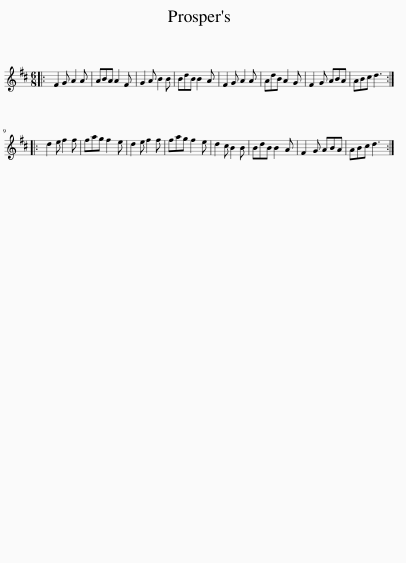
X:1
L:1/8
M:6/8
I:linebreak $
K:D
V:1 treble
V:1
|: F2 G A2 A | ABA A2 F | G2 A B2 B | BdB B2 A | F2 G A2 A | %5
 AdB A2 G | F2 G ABA | ABc d3 ::$ d2 e f2 f | fag f2 e | %10
 d2 e f2 f | fag f2 e | d2 c B2 B | BdB B2 A | F2 G ABA | %15
 ABc d3 :| %16
